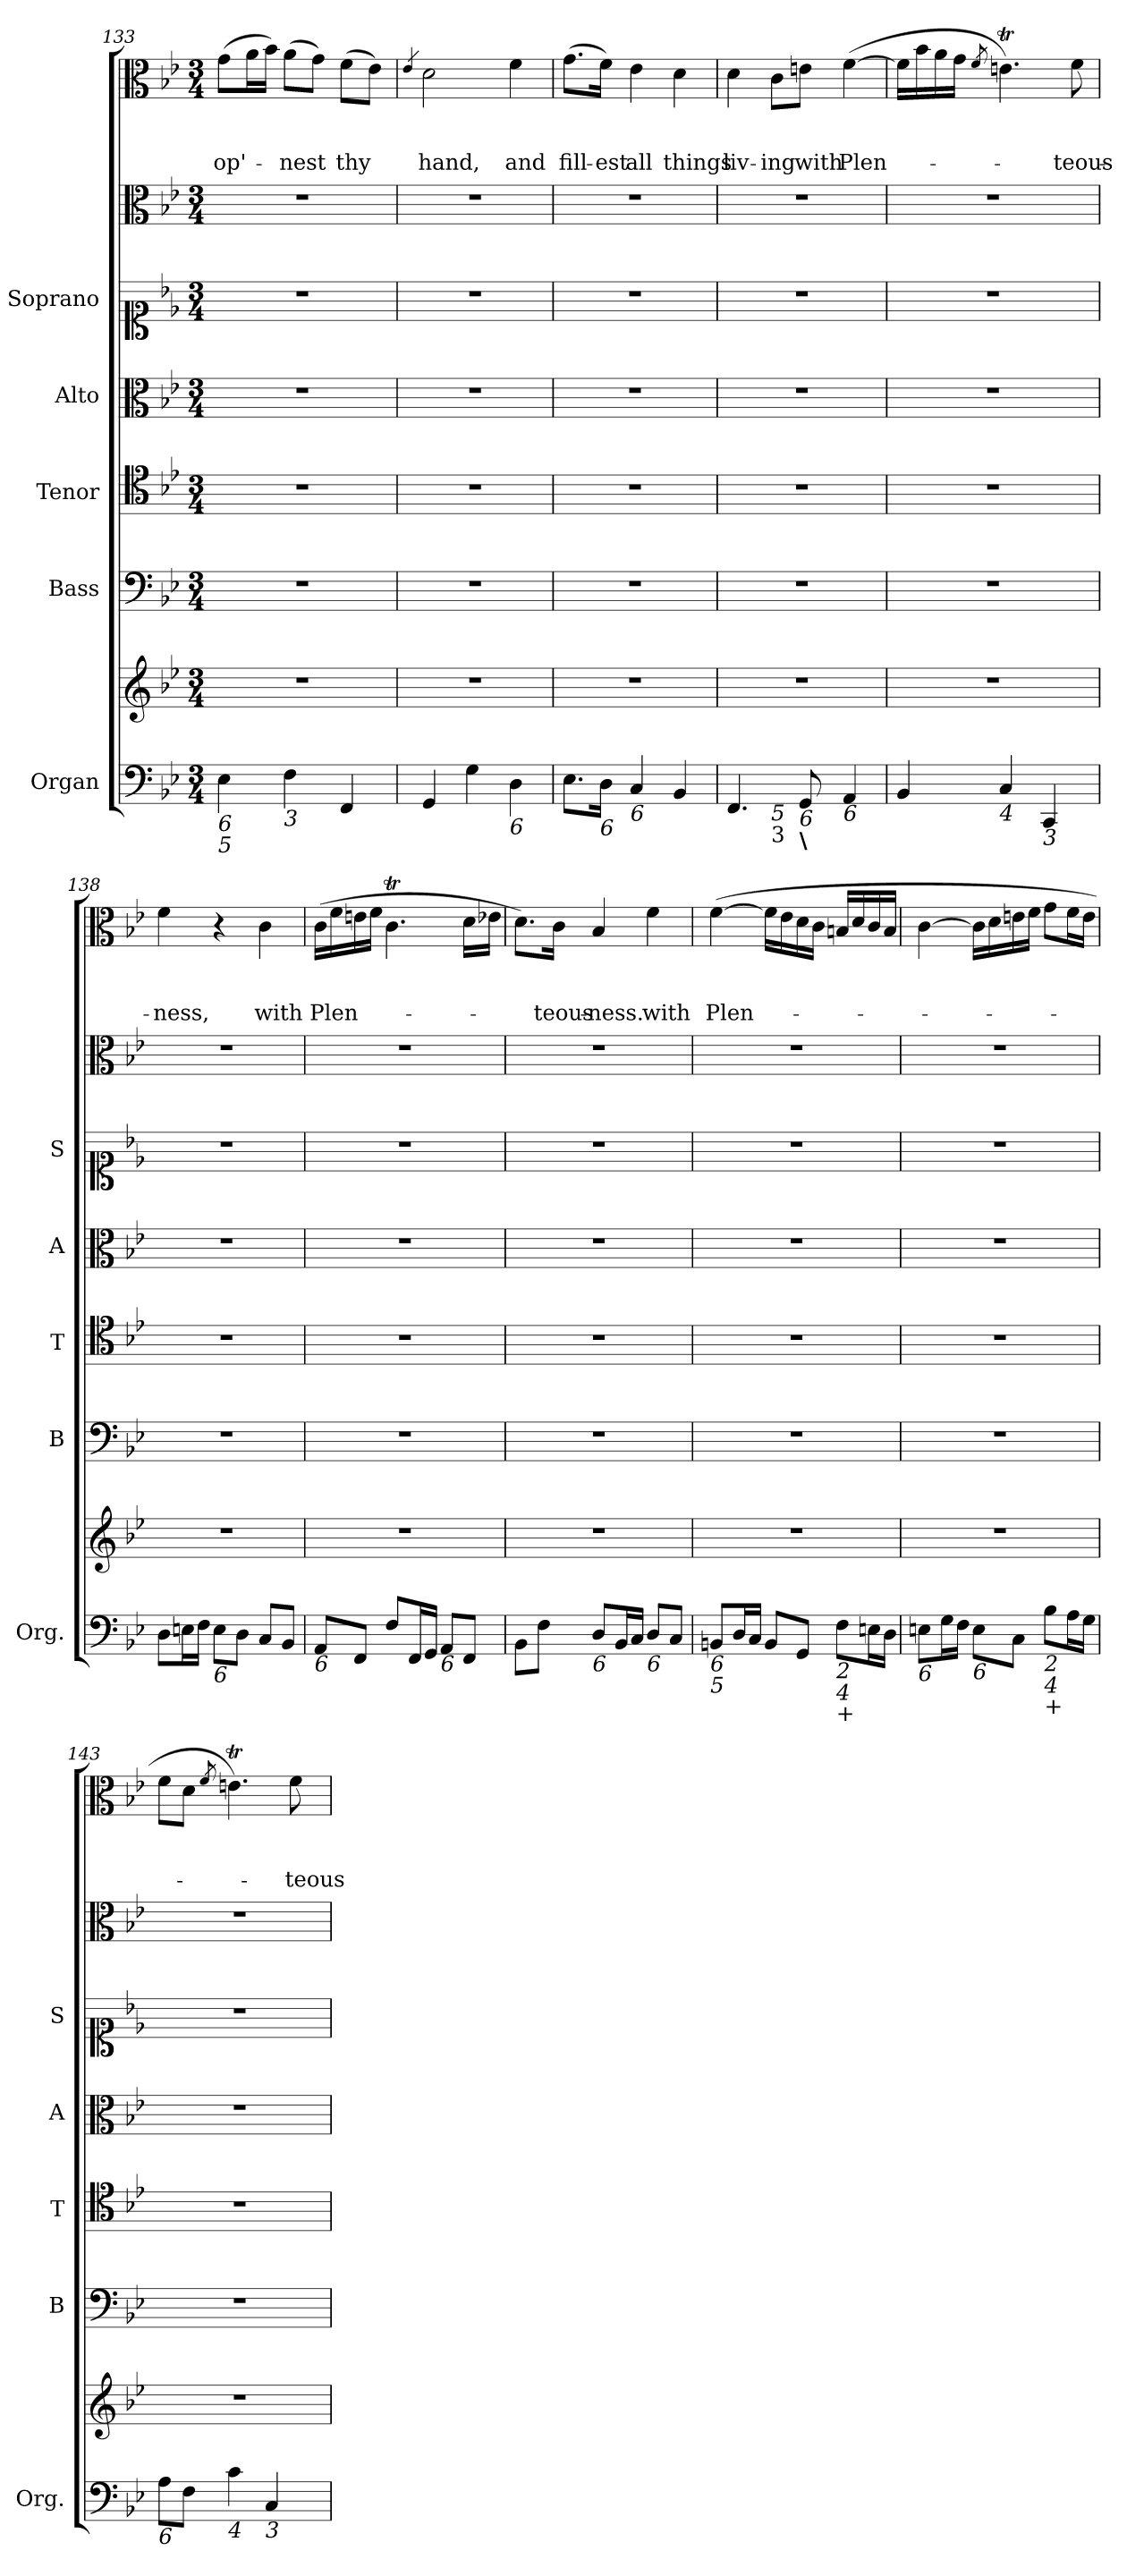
**kern	**kern	**kern	**kern	**kern	**kern	**kern	**kern	**text	**text	**text
*part7	*part7	*part6	*part5	*part4	*part3	*part2	*part1	*part1	*part1	*part1
*staff8	*staff7	*staff6	*staff5	*staff4	*staff3	*staff2	*staff1	*staff1	*staff1	*staff1
*I"Organ	*	*I"Bass	*I"Tenor	*I"Alto	*I"Soprano	*	*	*	*	*
*I'Org.	*	*I'B	*I'T	*I'A	*I'S	*	*	*	*	*
*clefF4	*clefG2	*clefF4	*clefC4	*clefC3	*clefC1	*clefC3	*clefC3	*	*	*
*k[b-e-]	*k[b-e-]	*k[b-e-]	*k[b-e-]	*k[b-e-]	*k[b-e-]	*k[b-e-]	*k[b-e-]	*	*	*
*B-:	*B-:	*B-:	*B-:	*B-:	*B-:	*B-:	*B-:	*	*	*
*M3/4	*M3/4	*M3/4	*M3/4	*M3/4	*M3/4	*M3/4	*M3/4	*	*	*
=133	=133	=133	=133	=133	=133	=133	=133	=133	=133	=133
!LO:TX:b:i:t=6	!	!	!	!	!	!	!	!	!	!
!LO:TX:b:i:t=5	!	!	!	!	!	!	!	!	!	!
!	!	!	!	!	!	!	!	!	!	!LO:LY:b
4E-\	2.r	2.r	2.r	2.r	2.r	2.r	(>8g\L	.	.	op'-
.	.	.	.	.	.	.	16a\L	.	.	.
.	.	.	.	.	.	.	16b-\JJ)	.	.	.
!LO:TX:b:i:t=3	!	!	!	!	!	!	!	!	!	!
!	!	!	!	!	!	!	!	!	!	!LO:LY:b
4F\	.	.	.	.	.	.	(>8a\L	.	.	-nest
.	.	.	.	.	.	.	8g\J)	.	.	.
!	!	!	!	!	!	!	!	!	!	!LO:LY:b
4FF/	.	.	.	.	.	.	(>8f\L	.	.	thy
.	.	.	.	.	.	.	8e-\J)	.	.	.
=134	=134	=134	=134	=134	=134	=134	=134	=134	=134	=134
.	.	.	.	.	.	.	4qe-/	.	.	.
!	!	!	!	!	!	!	!	!	!	!LO:LY:b
4GG/	2.r	2.r	2.r	2.r	2.r	2.r	2d\	.	.	hand,
4G\	.	.	.	.	.	.	.	.	.	.
!LO:TX:b:i:t=6	!	!	!	!	!	!	!	!	!	!
!	!	!	!	!	!	!	!	!	!	!LO:LY:b
4D\	.	.	.	.	.	.	4f\	.	.	and
=135	=135	=135	=135	=135	=135	=135	=135	=135	=135	=135
!	!	!	!	!	!	!	!	!	!	!LO:LY:b
8.E-\L	2.r	2.r	2.r	2.r	2.r	2.r	(>8.g\L	.	.	fill-
!LO:TX:b:i:t=6	!	!	!	!	!	!	!	!	!	!
!	!	!	!	!	!	!	!	!	!	!LO:LY:b
16D\Jk	.	.	.	.	.	.	16f\Jk)	.	.	-est
!LO:TX:b:i:t=6	!	!	!	!	!	!	!	!	!	!
!	!	!	!	!	!	!	!	!	!	!LO:LY:b
4C/	.	.	.	.	.	.	4e-\	.	.	all
!	!	!	!	!	!	!	!	!	!	!LO:LY:b
4BB-/	.	.	.	.	.	.	4d\	.	.	things
!!LO:LB:g=z
=136	=136	=136	=136	=136	=136	=136	=136	=136	=136	=136
!LO:TX:b:i:t=6	!	!	!	!	!	!	!	!	!	!
!LO:TX:b:t=4	!	!	!	!	!	!	!	!	!	!
!	!	!	!	!	!	!	!	!	!	!LO:LY:b
*^	*	*	*	*	*	*	*	*	*	*
4.FF/	4ryy	2.r	2.r	2.r	2.r	2.r	2.r	4d\	.	.	liv-
!	!LO:TX:b:i:t=5	!	!	!	!	!	!	!	!	!	!
!	!LO:TX:b:t=3	!	!	!	!	!	!	!	!	!	!
!	!	!	!	!	!	!	!	!	!	!	!LO:LY:b
.	2ryy	.	.	.	.	.	.	8c\L	.	.	-ing
!LO:TX:b:i:t=6	!	!	!	!	!	!	!	!	!	!	!
!LO:TX:b:B:t=\	!	!	!	!	!	!	!	!	!	!	!
!	!	!	!	!	!	!	!	!	!	!	!LO:LY:b
8GG/	.	.	.	.	.	.	.	8en\J	.	.	with
!LO:TX:b:i:t=6	!	!	!	!	!	!	!	!	!	!	!
!	!	!	!	!	!	!	!	!	!	!	!LO:LY:b
4AA/	.	.	.	.	.	.	.	(>[4f\	.	.	Plen-
=137	=137	=137	=137	=137	=137	=137	=137	=137	=137	=137	=137
!LO:TX:b:i:t=6	!	!	!	!	!	!	!	!	!	!	!
!LO:TX:b:i:t=5	!	!	!	!	!	!	!	!	!	!	!
*v	*v	*	*	*	*	*	*	*	*	*	*
4BB-/	2.r	2.r	2.r	2.r	2.r	2.r	16f\LL]	.	.	.
.	.	.	.	.	.	.	16b-\	.	.	.
.	.	.	.	.	.	.	16a\	.	.	.
.	.	.	.	.	.	.	16g\JJ	.	.	.
.	.	.	.	.	.	.	8qf/	.	.	.
!LO:TX:b:i:t=4	!	!	!	!	!	!	!	!	!	!
4C/	.	.	.	.	.	.	4.ent\)	.	.	.
!LO:TX:b:i:t=3	!	!	!	!	!	!	!	!	!	!
4CC/	.	.	.	.	.	.	.	.	.	.
!	!	!	!	!	!	!	!	!	!	!LO:LY:b
.	.	.	.	.	.	.	8f\	.	.	-teous-
=138	=138	=138	=138	=138	=138	=138	=138	=138	=138	=138
!	!	!	!	!	!	!	!	!	!	!LO:LY:b
8D\L	2.r	2.r	2.r	2.r	2.r	2.r	4f\	.	.	-ness,
16En\L	.	.	.	.	.	.	.	.	.	.
16F\JJ	.	.	.	.	.	.	.	.	.	.
!LO:TX:b:i:t=6	!	!	!	!	!	!	!	!	!	!
8E\L	.	.	.	.	.	.	4r	.	.	.
8D\J	.	.	.	.	.	.	.	.	.	.
!	!	!	!	!	!	!	!	!	!	!LO:LY:b
8C/L	.	.	.	.	.	.	4c\	.	.	with
8BB-/J	.	.	.	.	.	.	.	.	.	.
=139	=139	=139	=139	=139	=139	=139	=139	=139	=139	=139
!LO:TX:b:i:t=6	!	!	!	!	!	!	!	!	!	!
!	!	!	!	!	!	!	!	!	!	!LO:LY:b
8AA/L	2.r	2.r	2.r	2.r	2.r	2.r	(>16c\LL	.	.	Plen-
.	.	.	.	.	.	.	16f\	.	.	.
8FF/J	.	.	.	.	.	.	16en\	.	.	.
.	.	.	.	.	.	.	16f\JJ	.	.	.
8F/L	.	.	.	.	.	.	4.cT\	.	.	.
16FF/L	.	.	.	.	.	.	.	.	.	.
16GG/JJ	.	.	.	.	.	.	.	.	.	.
!LO:TX:b:i:t=6	!	!	!	!	!	!	!	!	!	!
8AA/L	.	.	.	.	.	.	.	.	.	.
8FF/J	.	.	.	.	.	.	16d\LL	.	.	.
.	.	.	.	.	.	.	16e-X\JJ	.	.	.
=140	=140	=140	=140	=140	=140	=140	=140	=140	=140	=140
8BB-\L	2.r	2.r	2.r	2.r	2.r	2.r	8.d\L)	.	.	.
8F\J	.	.	.	.	.	.	.	.	.	.
!	!	!	!	!	!	!	!	!	!	!LO:LY:b
.	.	.	.	.	.	.	16c\Jk	.	.	-teous-
!LO:TX:b:i:t=6	!	!	!	!	!	!	!	!	!	!
!	!	!	!	!	!	!	!	!	!	!LO:LY:b
8D/L	.	.	.	.	.	.	4B-/	.	.	-ness.
16BB-/L	.	.	.	.	.	.	.	.	.	.
16C/JJ	.	.	.	.	.	.	.	.	.	.
!LO:TX:b:i:t=6	!	!	!	!	!	!	!	!	!	!
!	!	!	!	!	!	!	!	!	!	!LO:LY:b
8D/L	.	.	.	.	.	.	4f\	.	.	with
8C/J	.	.	.	.	.	.	.	.	.	.
!!LO:LB:g=z
=141	=141	=141	=141	=141	=141	=141	=141	=141	=141	=141
!LO:TX:b:i:t=6	!	!	!	!	!	!	!	!	!	!
!LO:TX:b:i:t=5	!	!	!	!	!	!	!	!	!	!
!	!	!	!	!	!	!	!	!	!	!LO:LY:b
8BBn/L	2.r	2.r	2.r	2.r	2.r	2.r	(>[4f\	.	.	Plen-
16D/L	.	.	.	.	.	.	.	.	.	.
16C/JJ	.	.	.	.	.	.	.	.	.	.
8BB/L	.	.	.	.	.	.	16f\LL]	.	.	.
.	.	.	.	.	.	.	16e-\	.	.	.
8GG/J	.	.	.	.	.	.	16d\	.	.	.
.	.	.	.	.	.	.	16c\JJ	.	.	.
!LO:TX:b:i:t=2	!	!	!	!	!	!	!	!	!	!
!LO:TX:b:i:t=4	!	!	!	!	!	!	!	!	!	!
!LO:TX:b:i:t=+	!	!	!	!	!	!	!	!	!	!
8F\L	.	.	.	.	.	.	16Bn/LL	.	.	.
.	.	.	.	.	.	.	16d/	.	.	.
16En\L	.	.	.	.	.	.	16c/	.	.	.
16D\JJ	.	.	.	.	.	.	16B/JJ	.	.	.
=142	=142	=142	=142	=142	=142	=142	=142	=142	=142	=142
!LO:TX:b:i:t=6	!	!	!	!	!	!	!	!	!	!
8En\L	2.r	2.r	2.r	2.r	2.r	2.r	[4c\	.	.	.
16G\L	.	.	.	.	.	.	.	.	.	.
16F\JJ	.	.	.	.	.	.	.	.	.	.
!LO:TX:b:i:t=6	!	!	!	!	!	!	!	!	!	!
8E\L	.	.	.	.	.	.	16c\LL]	.	.	.
.	.	.	.	.	.	.	16d\	.	.	.
8C\J	.	.	.	.	.	.	16en\	.	.	.
.	.	.	.	.	.	.	16f\JJ	.	.	.
!LO:TX:b:i:t=2	!	!	!	!	!	!	!	!	!	!
!LO:TX:b:i:t=4	!	!	!	!	!	!	!	!	!	!
!LO:TX:b:i:t=+	!	!	!	!	!	!	!	!	!	!
8B-\L	.	.	.	.	.	.	8g\L	.	.	.
16A\L	.	.	.	.	.	.	16f\L	.	.	.
16G\JJ	.	.	.	.	.	.	16e\JJ	.	.	.
=143	=143	=143	=143	=143	=143	=143	=143	=143	=143	=143
!LO:TX:b:i:t=6	!	!	!	!	!	!	!	!	!	!
8A\L	2.r	2.r	2.r	2.r	2.r	2.r	8f\L	.	.	.
8F\J	.	.	.	.	.	.	8d\J	.	.	.
.	.	.	.	.	.	.	8qf/	.	.	.
!LO:TX:b:i:t=4	!	!	!	!	!	!	!	!	!	!
4c\	.	.	.	.	.	.	4.ent\)	.	.	.
!LO:TX:b:i:t=3	!	!	!	!	!	!	!	!	!	!
4C/	.	.	.	.	.	.	.	.	.	.
!	!	!	!	!	!	!	!	!	!	!LO:LY:b
.	.	.	.	.	.	.	8f\	.	.	-teous-
=	=	=	=	=	=	=	=	=	=	=
*-	*-	*-	*-	*-	*-	*-	*-	*-	*-	*-
